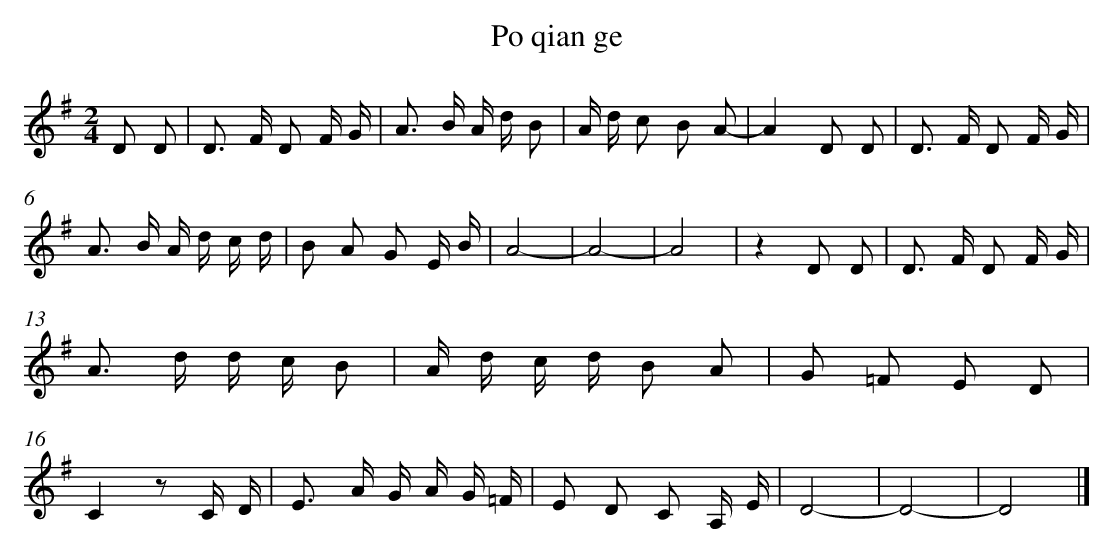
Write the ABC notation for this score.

X:1
T: Po qian ge
L: 1/16
M: 2/4
K: G
D2 D2 [I:setbarnb 1]|
D2> F2 D2 F G |
A2> B2 A d B2 |
A d c2 B2 A2- |
A4D2 D2 |
D2> F2 D2 F G |
A2> B2 A d c d |
B2 A2 G2 E B |
A8- |
A8- |
A8 |
z4D2 D2 |
D2> F2 D2 F G |
A2> d2 d c B2 |
A d c d B2 A2 |
G2 =F2 E2 D2 |
C4z2 C D |
E2> A2 G A G =F |
E2 D2 C2 A, E |
D8- |
D8- |
D8 |]
